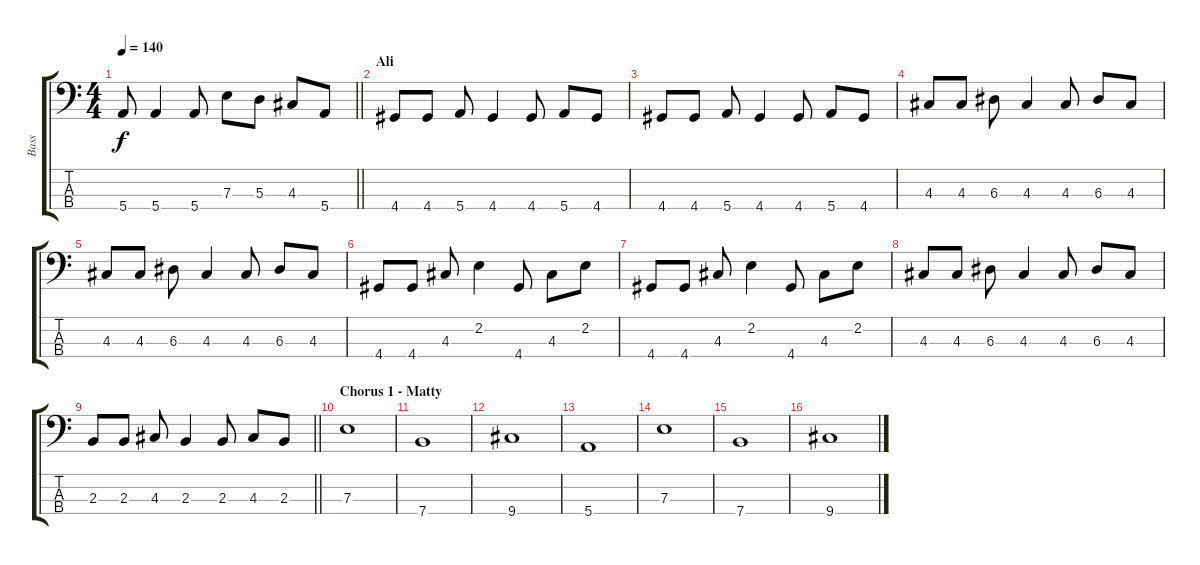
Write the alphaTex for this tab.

\track ("Bass" "Bass") {instrument electricbassfinger}
\staff {score tabs}
\tuning (G2 D2 A1 E1) {hide}
\ts (4 4)
\tempo 140
\clef f4
\barLineRight lightlight
\ks c
5.4.8{dy f} 5.4.4 5.4.8 7.3.8 5.3.8 4.3.8 5.4.8 |
\section ("" "Ali")
4.4.8 4.4.8 5.4.8 4.4.4 4.4.8 5.4.8 4.4.8 |
4.4.8 4.4.8 5.4.8 4.4.4 4.4.8 5.4.8 4.4.8 |
4.3.8 4.3.8 6.3.8 4.3.4 4.3.8 6.3.8 4.3.8 |
4.3.8 4.3.8 6.3.8 4.3.4 4.3.8 6.3.8 4.3.8 |
4.4.8 4.4.8 4.3.8 2.2.4 4.4.8 4.3.8 2.2.8 |
4.4.8 4.4.8 4.3.8 2.2.4 4.4.8 4.3.8 2.2.8 |
4.3.8 4.3.8 6.3.8 4.3.4 4.3.8 6.3.8 4.3.8 |
\barLineRight lightlight
2.3.8 2.3.8 4.3.8 2.3.4 2.3.8 4.3.8 2.3.8 |
\section ("" "Chorus 1 - Matty")
7.3.1 |
7.4.1 |
9.4.1 |
5.4.1 |
7.3.1 |
7.4.1 |
9.4.1
